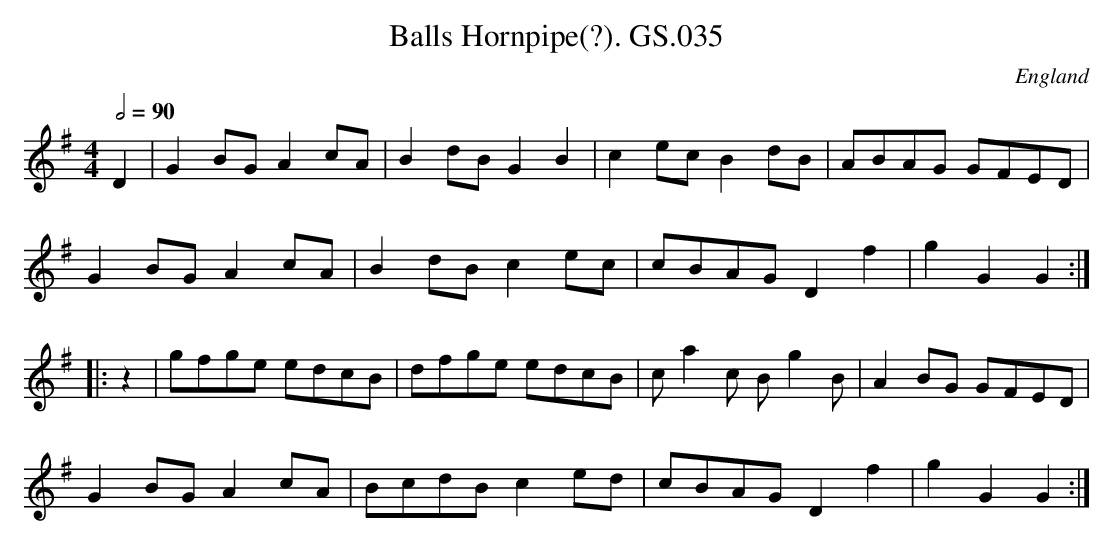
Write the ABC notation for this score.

X:1
T:Balls Hornpipe(?). GS.035
M:4/4
L:1/8
Q:1/2=90
O:England
K:G major
D2 | G2 BG A2 cA | B2 dB G2B2 | c2 ec B2 dB |  ABAG GFED |!
G2 BG A2 cA | B2 dB c2 ec | cBAG D2f2 | g2 G2G2 :|!
|:z2| gfge edcB | dfge edcB | ca2 c Bg2 B | A2 BG GFED |!
G2 BG A2 cA | BcdB c2 ed  | cBAG D2 f2 | g2G2G2 :|
